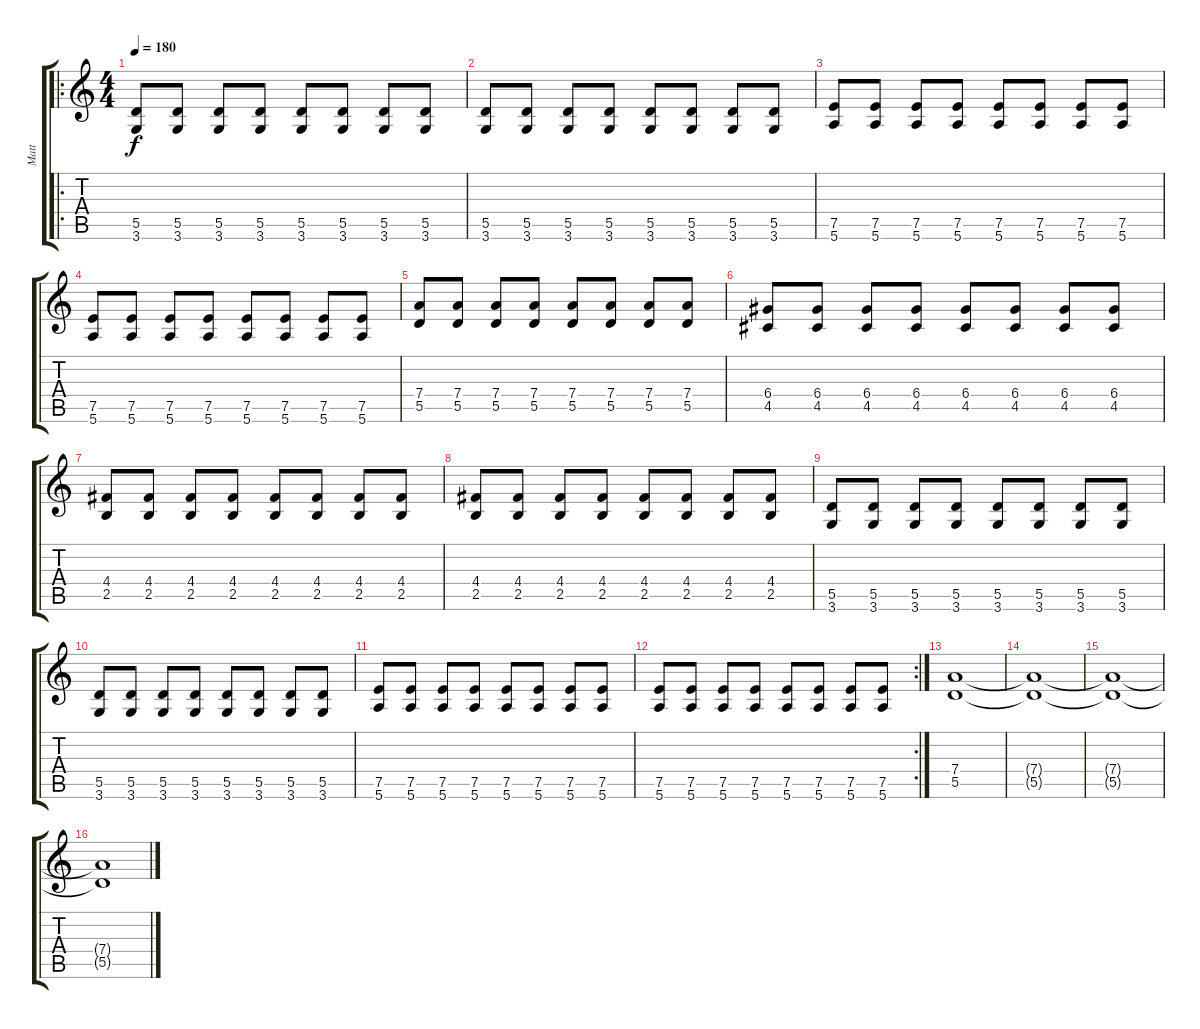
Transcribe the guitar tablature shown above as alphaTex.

\track ("Matt" "Matt") {instrument acousticguitarsteel}
\staff {score tabs}
\tuning (E4 B3 G3 D3 A2 E2) {hide}
\ro
\ts (4 4)
\tempo 180
\clef g2
\ks c
(5.5 3.6).8{dy f} (5.5 3.6).8 (5.5 3.6).8 (5.5 3.6).8 (5.5 3.6).8 (5.5 3.6).8 (5.5 3.6).8 (5.5 3.6).8 |
(5.5 3.6).8 (5.5 3.6).8 (5.5 3.6).8 (5.5 3.6).8 (5.5 3.6).8 (5.5 3.6).8 (5.5 3.6).8 (5.5 3.6).8 |
(7.5 5.6).8 (7.5 5.6).8 (7.5 5.6).8 (7.5 5.6).8 (7.5 5.6).8 (7.5 5.6).8 (7.5 5.6).8 (7.5 5.6).8 |
(7.5 5.6).8 (7.5 5.6).8 (7.5 5.6).8 (7.5 5.6).8 (7.5 5.6).8 (7.5 5.6).8 (7.5 5.6).8 (7.5 5.6).8 |
(7.4 5.5).8 (7.4 5.5).8 (7.4 5.5).8 (7.4 5.5).8 (7.4 5.5).8 (7.4 5.5).8 (7.4 5.5).8 (7.4 5.5).8 |
(6.4 4.5).8 (6.4 4.5).8 (6.4 4.5).8 (6.4 4.5).8 (6.4 4.5).8 (6.4 4.5).8 (6.4 4.5).8 (6.4 4.5).8 |
(4.4 2.5).8 (4.4 2.5).8 (4.4 2.5).8 (4.4 2.5).8 (4.4 2.5).8 (4.4 2.5).8 (4.4 2.5).8 (4.4 2.5).8 |
(4.4 2.5).8 (4.4 2.5).8 (4.4 2.5).8 (4.4 2.5).8 (4.4 2.5).8 (4.4 2.5).8 (4.4 2.5).8 (4.4 2.5).8 |
(5.5 3.6).8 (5.5 3.6).8 (5.5 3.6).8 (5.5 3.6).8 (5.5 3.6).8 (5.5 3.6).8 (5.5 3.6).8 (5.5 3.6).8 |
(5.5 3.6).8 (5.5 3.6).8 (5.5 3.6).8 (5.5 3.6).8 (5.5 3.6).8 (5.5 3.6).8 (5.5 3.6).8 (5.5 3.6).8 |
(7.5 5.6).8 (7.5 5.6).8 (7.5 5.6).8 (7.5 5.6).8 (7.5 5.6).8 (7.5 5.6).8 (7.5 5.6).8 (7.5 5.6).8 |
\rc 2
(7.5 5.6).8 (7.5 5.6).8 (7.5 5.6).8 (7.5 5.6).8 (7.5 5.6).8 (7.5 5.6).8 (7.5 5.6).8 (7.5 5.6).8 |
(7.4 5.5).1 |
(7.4{t} 5.5{t}).1 |
(7.4{t} 5.5{t}).1 |
(7.4{t} 5.5{t}).1
